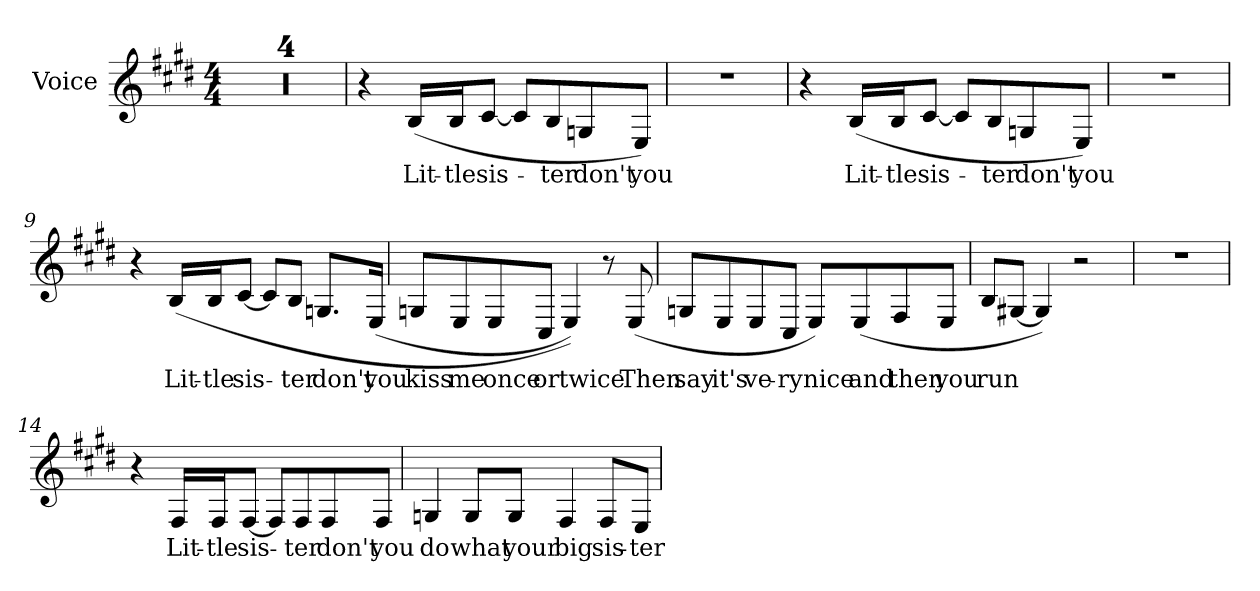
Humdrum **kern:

**kern	**text
*part1	*part1
*staff1	*staff1
*I"Voice	*
*I'Voice	*
!!LO:PB:g=z
*clefG2	*
*k[f#c#g#d#]	*
*E:	*
*M4/4	*
=1	=1
1r	.
=2	=2
1r	.
=3	=3
1r	.
=4	=4
1r	.
=5	=5
4r	.
!	!LO:LY:b:color=#000000
(16Bi/LL	Lit-
!	!LO:LY:b:color=#000000
16Bi/J	-tle
!	!LO:LY:b:color=#000000
[8c#i/J	sis-
8c#i/L]	.
!	!LO:LY:b:color=#000000
8Bi/	-ter
!	!LO:LY:b:color=#000000
8Gni/	don't
!	!LO:LY:b:color=#000000
8Ei/J)	you
=6	=6
1r	.
!!LO:LB:g=z
=7	=7
4r	.
!	!LO:LY:b:color=#000000
(16Bi/LL	Lit-
!	!LO:LY:b:color=#000000
16Bi/J	-tle
!	!LO:LY:b:color=#000000
[8c#i/J	sis-
8c#i/L]	.
!	!LO:LY:b:color=#000000
8Bi/	-ter
!	!LO:LY:b:color=#000000
8Gni/	don't
!	!LO:LY:b:color=#000000
8Ei/J)	you
=8	=8
1r	.
=9	=9
4r	.
!	!LO:LY:b:color=#000000
(16Bi/LL	Lit-
!	!LO:LY:b:color=#000000
16Bi/J	-tle
!	!LO:LY:b:color=#000000
[8c#i/J	sis-
8c#i/L]	.
!	!LO:LY:b:color=#000000
8Bi/J	-ter
!	!LO:LY:b:color=#000000
8.Gni/L	don't
!	!LO:LY:b:color=#000000
(16Ei/Jk	you
!!LO:LB:g=z
=10	=10
!	!LO:LY:b:color=#000000
8Gni/L	kiss
!	!LO:LY:b:color=#000000
8Ei/	me
!	!LO:LY:b:color=#000000
8Ei/	once
!	!LO:LY:b:color=#000000
8C#i/J	or
!	!LO:LY:b:color=#000000
4Ei/))	twice
8r	.
!	!LO:LY:b:color=#000000
(8Ei/	Then
=11	=11
!	!LO:LY:b:color=#000000
8Gni/L	say
!	!LO:LY:b:color=#000000
8Ei/	it's
!	!LO:LY:b:color=#000000
8Ei/	ve-
!	!LO:LY:b:color=#000000
8C#i/J	-ry
!	!LO:LY:b:color=#000000
8Ei/L)	nice
!	!LO:LY:b:color=#000000
(8Ei/	and
!	!LO:LY:b:color=#000000
8F#i/	then
!	!LO:LY:b:color=#000000
8Ei/J	you
=12	=12
!	!LO:LY:b:color=#000000
8Bi/L	run
[8G#Xi/J	.
4G#i/])	.
2r	.
=13	=13
1r	.
!!LO:LB:g=z
=14	=14
4r	.
!	!LO:LY:b:color=#000000
16F#i/LL	Lit-
!	!LO:LY:b:color=#000000
16F#i/J	-tle
!	!LO:LY:b:color=#000000
[8F#i/J	sis-
8F#i/L]	.
!	!LO:LY:b:color=#000000
8F#i/	-ter
!	!LO:LY:b:color=#000000
8F#i/	don't
!	!LO:LY:b:color=#000000
8F#i/J	you
=15	=15
!	!LO:LY:b:color=#000000
4Gni/	do
!	!LO:LY:b:color=#000000
8Gi/L	what
!	!LO:LY:b:color=#000000
8Gi/J	your
!	!LO:LY:b:color=#000000
4F#i/	big
!	!LO:LY:b:color=#000000
8F#i/L	sis-
!	!LO:LY:b:color=#000000
8Ei/J	-ter
=	=
*-	*-
